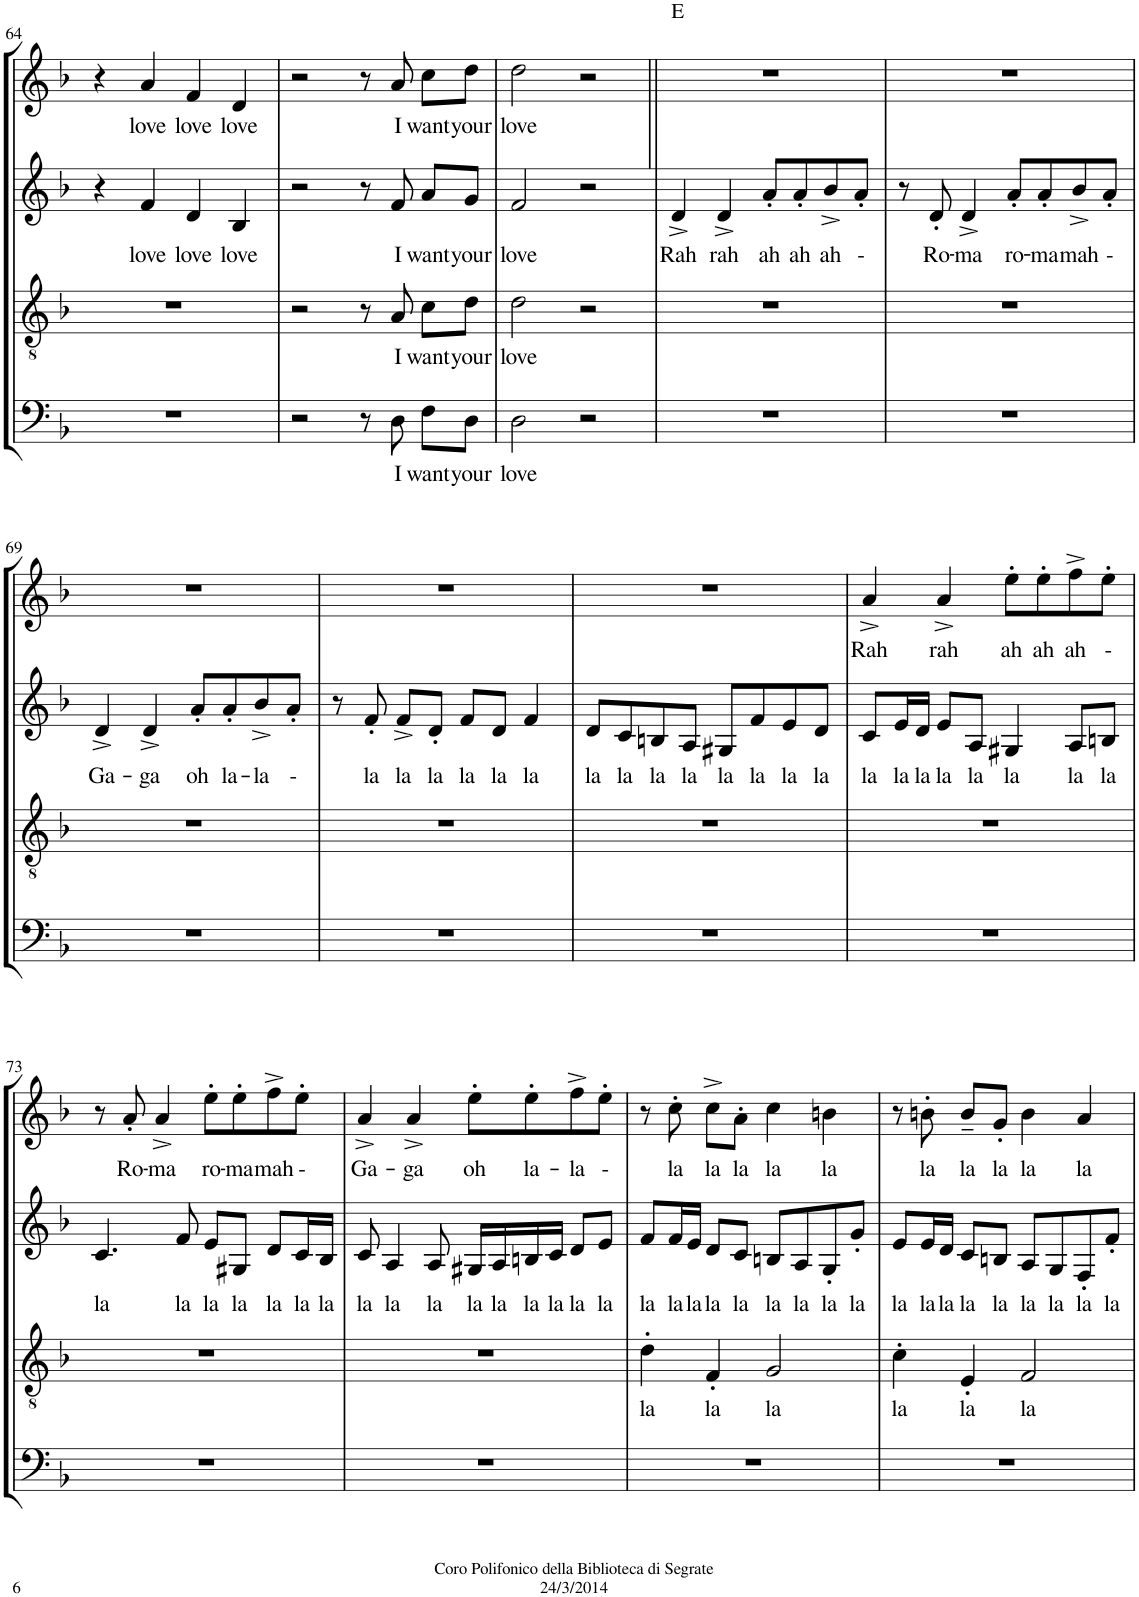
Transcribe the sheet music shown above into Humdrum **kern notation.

**kern	**text	**kern	**text	**kern	**text	**kern	**text
*part4	*part4	*part3	*part3	*part2	*part2	*part1	*part1
*staff4	*staff4	*staff3	*staff3	*staff2	*staff2	*staff1	*staff1
*I"Bassi	*	*I"Tenori	*	*I"Contralti	*	*I"Soprani	*
!!LO:PB:g=z
*clefF4	*	*clefGv2	*	*clefG2	*	*clefG2	*
*	*	*	*	*	*	*Trd1c2	*
*k[b-]	*	*k[b-]	*	*k[b-]	*	*k[b-]	*
*F:	*	*F:	*	*F:	*	*F:	*
*M4/4	*	*M4/4	*	*M4/4	*	*M4/4	*
=64	=64	=64	=64	=64	=64	=64	=64
1r	.	1r	.	4r	.	4r	.
!	!	!	!	!	!LO:LY:b	!	!LO:LY:b
.	.	.	.	4f/	love	4a/	love
!	!	!	!	!	!LO:LY:b	!	!LO:LY:b
.	.	.	.	4d/	love	4f/	love
!	!	!	!	!	!LO:LY:b	!	!LO:LY:b
.	.	.	.	4B-/	love	4d/	love
=65	=65	=65	=65	=65	=65	=65	=65
2r	.	2r	.	2r	.	2r	.
8r	.	8r	.	8r	.	8r	.
!	!LO:LY:b	!	!LO:LY:b	!	!LO:LY:b	!	!LO:LY:b
8D\	I	8A/	I	8f/	I	8a/	I
!	!LO:LY:b	!	!LO:LY:b	!	!LO:LY:b	!	!LO:LY:b
8F\L	want	8c\L	want	8a/L	want	8cc\L	want
!	!LO:LY:b	!	!LO:LY:b	!	!LO:LY:b	!	!LO:LY:b
8D\J	your	8d\J	your	8g/J	your	8dd\J	your
=66	=66	=66	=66	=66	=66	=66	=66
!	!LO:LY:b	!	!LO:LY:b	!	!LO:LY:b	!	!LO:LY:b
2D\	love	2d\	love	2f/	love	2dd\	love
2r	.	2r	.	2r	.	2r	.
=67||	=67||	=67||	=67||	=67||	=67||	=67||	=67||
!	!	!	!	!	!	!LO:TX:a:t=E	!
!	!	!	!	!	!LO:LY:b	!	!
1r	.	1r	.	4d^/	Rah	1r	.
!	!	!	!	!	!LO:LY:b	!	!
.	.	.	.	4d^/	rah	.	.
!	!	!	!	!	!LO:LY:b	!	!
.	.	.	.	8a'/L	ah	.	.
!	!	!	!	!	!LO:LY:b	!	!
.	.	.	.	8a'/	ah	.	.
!	!	!	!	!	!LO:LY:b	!	!
.	.	.	.	8b-^/	ah	.	.
!	!	!	!	!	!LO:LY:b	!	!
.	.	.	.	8a'/J	-	.	.
=68	=68	=68	=68	=68	=68	=68	=68
1r	.	1r	.	8r	.	1r	.
!	!	!	!	!	!LO:LY:b	!	!
.	.	.	.	8d'/	Ro-	.	.
!	!	!	!	!	!LO:LY:b	!	!
.	.	.	.	4d^/	-ma	.	.
!	!	!	!	!	!LO:LY:b	!	!
.	.	.	.	8a'/L	ro-	.	.
!	!	!	!	!	!LO:LY:b	!	!
.	.	.	.	8a'/	-ma	.	.
!	!	!	!	!	!LO:LY:b	!	!
.	.	.	.	8b-^/	mah	.	.
!	!	!	!	!	!LO:LY:b	!	!
.	.	.	.	8a'/J	-	.	.
!!LO:LB:g=z
=69	=69	=69	=69	=69	=69	=69	=69
!	!	!	!	!	!LO:LY:b	!	!
1r	.	1r	.	4d^/	Ga-	1r	.
!	!	!	!	!	!LO:LY:b	!	!
.	.	.	.	4d^/	-ga	.	.
!	!	!	!	!	!LO:LY:b	!	!
.	.	.	.	8a'/L	oh	.	.
!	!	!	!	!	!LO:LY:b	!	!
.	.	.	.	8a'/	la-	.	.
!	!	!	!	!	!LO:LY:b	!	!
.	.	.	.	8b-^/	-la	.	.
!	!	!	!	!	!LO:LY:b	!	!
.	.	.	.	8a'/J	-	.	.
=70	=70	=70	=70	=70	=70	=70	=70
1r	.	1r	.	8r	.	1r	.
!	!	!	!	!	!LO:LY:b	!	!
.	.	.	.	8f'/	la	.	.
!	!	!	!	!	!LO:LY:b	!	!
.	.	.	.	8f^/L	la	.	.
!	!	!	!	!	!LO:LY:b	!	!
.	.	.	.	8d'/J	la	.	.
!	!	!	!	!	!LO:LY:b	!	!
.	.	.	.	8f/L	la	.	.
!	!	!	!	!	!LO:LY:b	!	!
.	.	.	.	8d/J	la	.	.
!	!	!	!	!	!LO:LY:b	!	!
.	.	.	.	4f/	la	.	.
=71	=71	=71	=71	=71	=71	=71	=71
!	!	!	!	!	!LO:LY:b	!	!
1r	.	1r	.	8d/L	la	1r	.
!	!	!	!	!	!LO:LY:b	!	!
.	.	.	.	8c/	la	.	.
!	!	!	!	!	!LO:LY:b	!	!
.	.	.	.	8Bn/	la	.	.
!	!	!	!	!	!LO:LY:b	!	!
.	.	.	.	8A/J	la	.	.
!	!	!	!	!	!LO:LY:b	!	!
.	.	.	.	8G#X/L	la	.	.
!	!	!	!	!	!LO:LY:b	!	!
.	.	.	.	8f/	la	.	.
!	!	!	!	!	!LO:LY:b	!	!
.	.	.	.	8e/	la	.	.
!	!	!	!	!	!LO:LY:b	!	!
.	.	.	.	8d/J	la	.	.
=72	=72	=72	=72	=72	=72	=72	=72
!	!	!	!	!	!LO:LY:b	!	!LO:LY:b
1r	.	1r	.	8c/L	la	4a^/	Rah
!	!	!	!	!	!LO:LY:b	!	!
.	.	.	.	16e/L	la	.	.
!	!	!	!	!	!LO:LY:b	!	!
.	.	.	.	16d/JJ	la	.	.
!	!	!	!	!	!LO:LY:b	!	!LO:LY:b
.	.	.	.	8e/L	la	4a^/	rah
!	!	!	!	!	!LO:LY:b	!	!
.	.	.	.	8A/J	la	.	.
!	!	!	!	!	!LO:LY:b	!	!LO:LY:b
.	.	.	.	4G#X/	la	8ee'\L	ah
!	!	!	!	!	!	!	!LO:LY:b
.	.	.	.	.	.	8ee'\	ah
!	!	!	!	!	!LO:LY:b	!	!LO:LY:b
.	.	.	.	8A/L	la	8ff^\	ah
!	!	!	!	!	!LO:LY:b	!	!LO:LY:b
.	.	.	.	8Bn/J	la	8ee'\J	-
!!LO:LB:g=z
=73	=73	=73	=73	=73	=73	=73	=73
!	!	!	!	!	!LO:LY:b	!	!
1r	.	1r	.	4.c/	la	8r	.
!	!	!	!	!	!	!	!LO:LY:b
.	.	.	.	.	.	8a'/	Ro-
!	!	!	!	!	!	!	!LO:LY:b
.	.	.	.	.	.	4a^/	-ma
!	!	!	!	!	!LO:LY:b	!	!
.	.	.	.	8f/	la	.	.
!	!	!	!	!	!LO:LY:b	!	!LO:LY:b
.	.	.	.	8e/L	la	8ee'\L	ro-
!	!	!	!	!	!LO:LY:b	!	!LO:LY:b
.	.	.	.	8G#X/J	la	8ee'\	-ma
!	!	!	!	!	!LO:LY:b	!	!LO:LY:b
.	.	.	.	8d/L	la	8ff^\	mah
!	!	!	!	!	!LO:LY:b	!	!LO:LY:b
.	.	.	.	16c/L	la	8ee'\J	-
!	!	!	!	!	!LO:LY:b	!	!
.	.	.	.	16B-/JJ	la	.	.
=74	=74	=74	=74	=74	=74	=74	=74
!	!	!	!	!	!LO:LY:b	!	!LO:LY:b
1r	.	1r	.	8c/	la	4a^/	Ga-
!	!	!	!	!	!LO:LY:b	!	!
.	.	.	.	4A/	la	.	.
!	!	!	!	!	!	!	!LO:LY:b
.	.	.	.	.	.	4a^/	-ga
!	!	!	!	!	!LO:LY:b	!	!
.	.	.	.	8A/	la	.	.
!	!	!	!	!	!LO:LY:b	!	!LO:LY:b
.	.	.	.	16G#X/LL	la	8ee'\L	oh
!	!	!	!	!	!LO:LY:b	!	!
.	.	.	.	16A/	la	.	.
!	!	!	!	!	!LO:LY:b	!	!LO:LY:b
.	.	.	.	16Bn/	la	8ee'\	la-
!	!	!	!	!	!LO:LY:b	!	!
.	.	.	.	16c/JJ	la	.	.
!	!	!	!	!	!LO:LY:b	!	!LO:LY:b
.	.	.	.	8d/L	la	8ff^\	-la
!	!	!	!	!	!LO:LY:b	!	!LO:LY:b
.	.	.	.	8e/J	la	8ee'\J	-
=75	=75	=75	=75	=75	=75	=75	=75
!	!	!	!LO:LY:b	!	!LO:LY:b	!	!
1r	.	4d'\	la	8f/L	la	8r	.
!	!	!	!	!	!LO:LY:b	!	!LO:LY:b
.	.	.	.	16f/L	la	8cc'\	la
!	!	!	!	!	!LO:LY:b	!	!
.	.	.	.	16e/JJ	la	.	.
!	!	!	!LO:LY:b	!	!LO:LY:b	!	!LO:LY:b
.	.	4F'/	la	8d/L	la	8cc^\L	la
!	!	!	!	!	!LO:LY:b	!	!LO:LY:b
.	.	.	.	8c/J	la	8a'\J	la
!	!	!	!LO:LY:b	!	!LO:LY:b	!	!LO:LY:b
.	.	2G/	la	8Bn/L	la	4cc\	la
!	!	!	!	!	!LO:LY:b	!	!
.	.	.	.	8A/	la	.	.
!	!	!	!	!	!LO:LY:b	!	!LO:LY:b
.	.	.	.	8G'/	la	4bn\	la
!	!	!	!	!	!LO:LY:b	!	!
.	.	.	.	8g'/J	la	.	.
=76	=76	=76	=76	=76	=76	=76	=76
!	!	!	!LO:LY:b	!	!LO:LY:b	!	!
1r	.	4c'\	la	8e/L	la	8r	.
!	!	!	!	!	!LO:LY:b	!	!LO:LY:b
.	.	.	.	16e/L	la	8bn'\	la
!	!	!	!	!	!LO:LY:b	!	!
.	.	.	.	16d/JJ	la	.	.
!	!	!	!LO:LY:b	!	!LO:LY:b	!	!LO:LY:b
.	.	4E'/	la	8c/L	la	8b~/L	la
!	!	!	!	!	!LO:LY:b	!	!LO:LY:b
.	.	.	.	8Bn/J	la	8g'/J	la
!	!	!	!LO:LY:b	!	!LO:LY:b	!	!LO:LY:b
.	.	2F/	la	8A/L	la	4b\	la
!	!	!	!	!	!LO:LY:b	!	!
.	.	.	.	8G/	la	.	.
!	!	!	!	!	!LO:LY:b	!	!LO:LY:b
.	.	.	.	8F'/	la	4a/	la
!	!	!	!	!	!LO:LY:b	!	!
.	.	.	.	8f'/J	la	.	.
=	=	=	=	=	=	=	=
*-	*-	*-	*-	*-	*-	*-	*-
